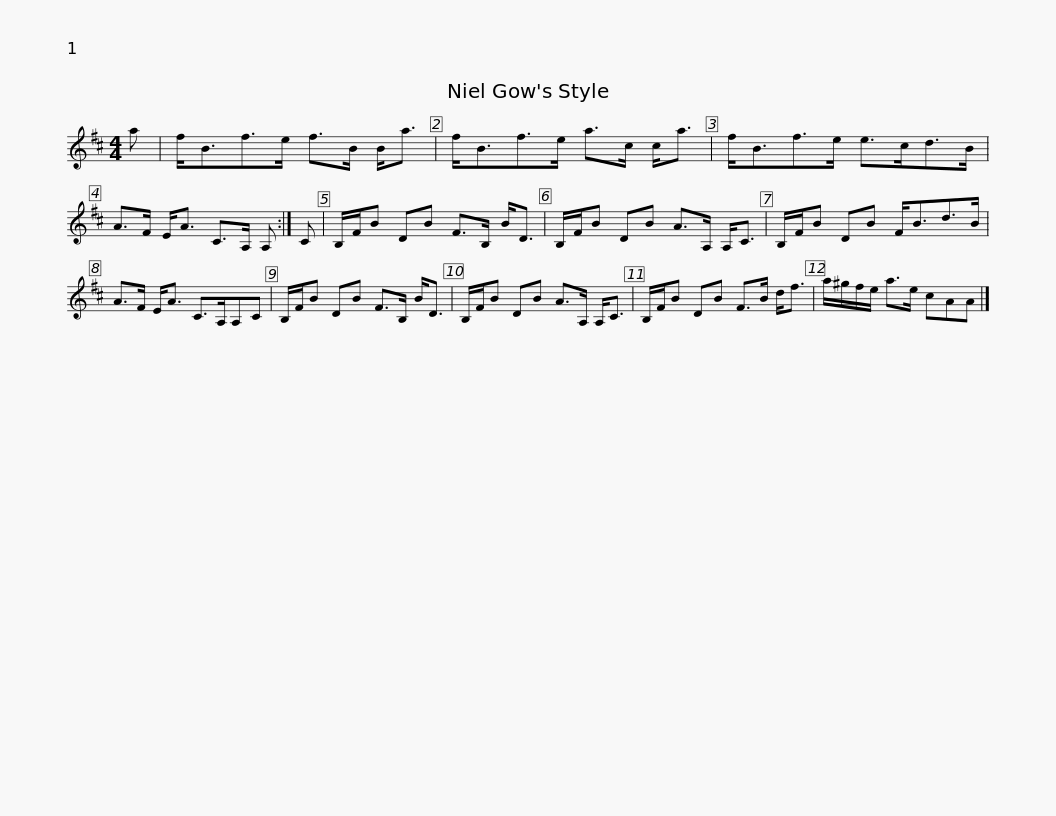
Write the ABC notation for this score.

X:1
L:1/8
M:4/4
I:linebreak $
K:D
V:1 treble
V:1
 a | f<Bf>e f>B B<a | f<Bf>e a>c c<a | f<Bf>e e>cd>B | A>F E<A C>A, A, :| %5
 C |$ B,/F/B DB F>B, B<D | B,/F/B DB A>A, A,<C | B,/F/B DB F<Bd>B | A>F E<A C>A,A,C |$ %10
 B,/F/B DB F>B, B<D | B,/F/B DB A>A, A,<C | B,/F/B DB F>B d<f | a/^g/f/e/ a>e cAA |] %14
